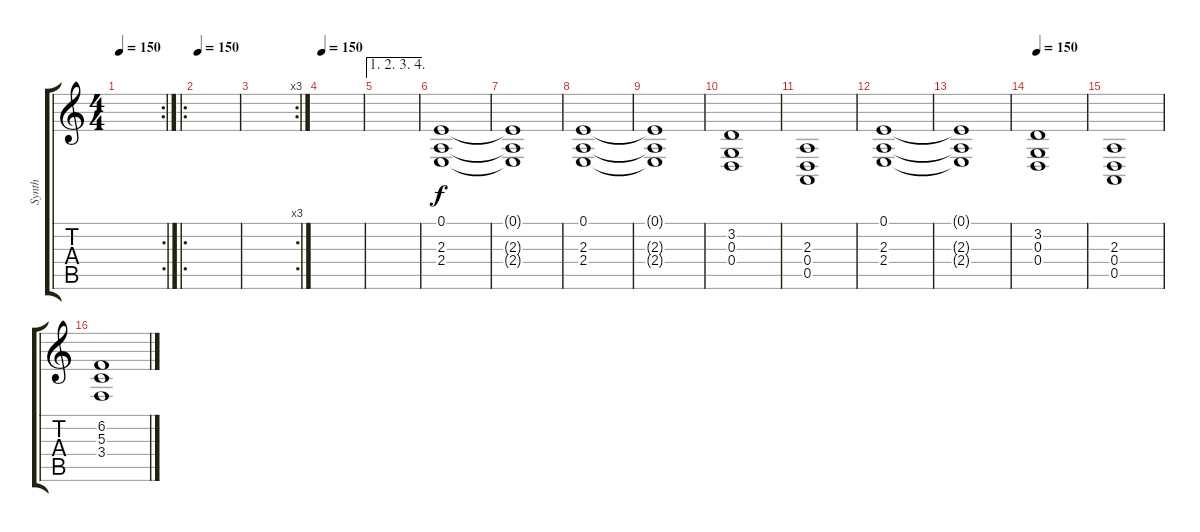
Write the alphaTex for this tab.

\track ("Synth" "Synth") {instrument synthstrings2}
\staff {score tabs}
\tuning (E4 B3 G3 D3 A2 E2) {hide}
\rc 2
\ts (4 4)
\tempo 150
\clef g2
\ks c
|
\ro
\tempo 150
|
\rc 3
|
\tempo 150
|
\ae (1 2 3 4)
|
(0.1 2.3 2.4).1{dy f} |
(0.1{t} 2.3{t} 2.4{t}).1 |
(0.1 2.3 2.4).1 |
(0.1{t} 2.3{t} 2.4{t}).1 |
(3.2 0.3 0.4).1 |
(2.3 0.4 0.5).1 |
(0.1 2.3 2.4).1 |
(0.1{t} 2.3{t} 2.4{t}).1 |
\tempo 150
(3.2 0.3 0.4).1 |
(2.3 0.4 0.5).1 |
(6.2 5.3 3.4).1
